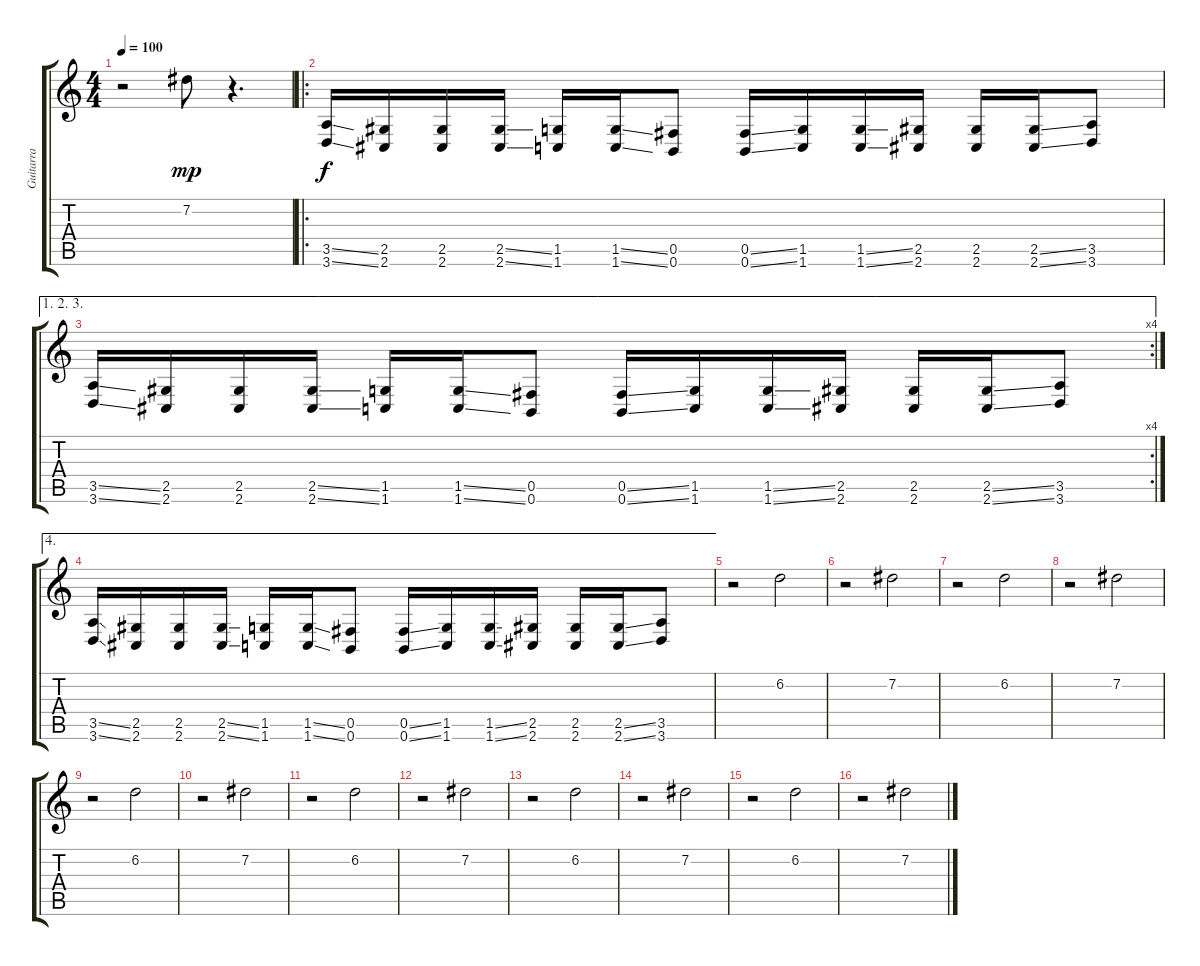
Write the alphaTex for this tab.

\track ("Guitarra" "Guitarra") {instrument overdrivenguitar}
\staff {score tabs}
\tuning (Db4 Ab3 E3 B2 Gb2 B1) {hide}
\ts (4 4)
\tempo 100
\clef g2
\ks c
r.2{dy f} 7.2.8{dy mp} r.4{d} |
\ro
(3.5{ss} 3.6{ss}).16{dy f} (2.5 2.6).16 (2.5 2.6).16 (2.5{ss} 2.6{ss}).16 (1.5 1.6).16 (1.5{ss} 1.6{ss}).16 (0.5 0.6).8 (0.5{ss} 0.6{ss}).16 (1.5 1.6).16 (1.5{ss} 1.6{ss}).16 (2.5 2.6).16 (2.5 2.6).16 (2.5{ss} 2.6{ss}).16 (3.5 3.6).8 |
\ae (1 2 3)
\rc 4
(3.5{ss} 3.6{ss}).16 (2.5 2.6).16 (2.5 2.6).16 (2.5{ss} 2.6{ss}).16 (1.5 1.6).16 (1.5{ss} 1.6{ss}).16 (0.5 0.6).8 (0.5{ss} 0.6{ss}).16 (1.5 1.6).16 (1.5{ss} 1.6{ss}).16 (2.5 2.6).16 (2.5 2.6).16 (2.5{ss} 2.6{ss}).16 (3.5 3.6).8 |
\ae 4
(3.5{ss} 3.6{ss}).16 (2.5 2.6).16 (2.5 2.6).16 (2.5{ss} 2.6{ss}).16 (1.5 1.6).16 (1.5{ss} 1.6{ss}).16 (0.5 0.6).8 (0.5{ss} 0.6{ss}).16 (1.5 1.6).16 (1.5{ss} 1.6{ss}).16 (2.5 2.6).16 (2.5 2.6).16 (2.5{ss} 2.6{ss}).16 (3.5 3.6).8 |
r.2 6.2.2 |
r.2 7.2.2 |
r.2 6.2.2 |
r.2 7.2.2 |
r.2 6.2.2 |
r.2 7.2.2 |
r.2 6.2.2 |
r.2 7.2.2 |
r.2 6.2.2 |
r.2 7.2.2 |
r.2 6.2.2 |
r.2 7.2.2
